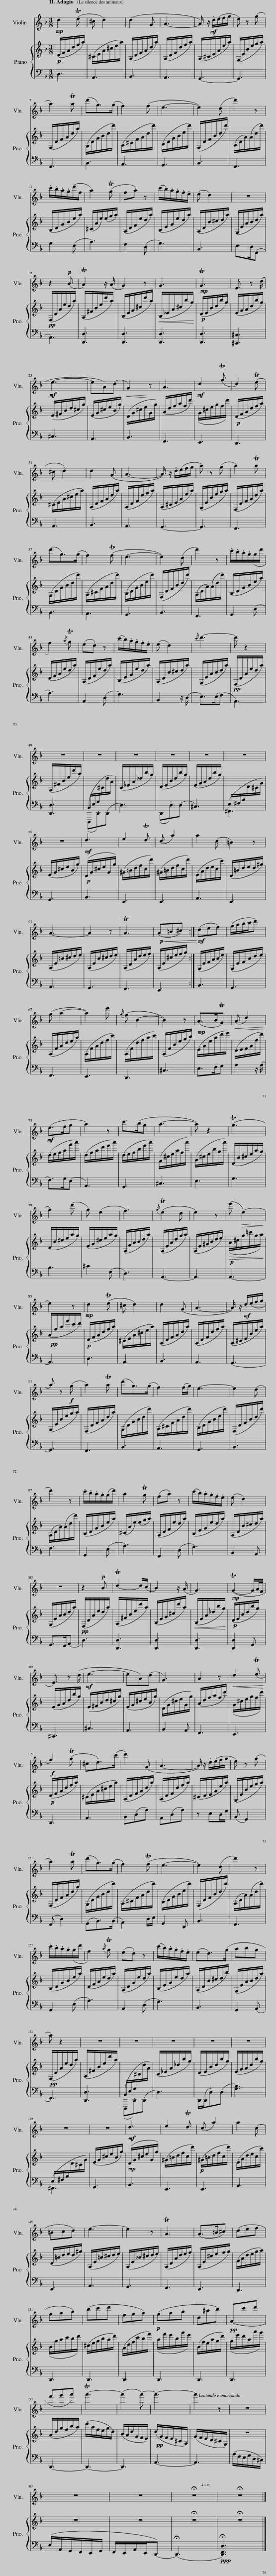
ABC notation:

X:1
%%score 1 { 2 | 3 }
L:1/8
Q:1/4=72
M:3/8
I:linebreak $
K:F
V:1 treble
V:2 treble
V:3 bass
V:1
!mp! d2 (Te | ^c d2) | (d2 G | A3- | A/) z/!mf! .d/(e/f/g/ | %5
 e) z (g |$ a2) Ta | (d'g>)(g | f2) (f | e3- | %10
 e2) (d | d'2) z |$ .c'/.b/.a/.g/(d'/f/ | a2) (Tg | f.a) z | %15
 (c'/b/).a/.g/.f/.e/ | (e d2) | z3 |$ z2!p! (B | TA2) z/ (A/ | %20
 G2) z | G3 |!mp! TG3 | E3/2 z (d/ |$!mf! e3- | %25
 eA)(d |!<(! G2)!<)! z | A3 |!mf! d2 (Tg | d2) (Te |$ %30
 ^c .d2) | d2 (G | A3- | A/) z/ .d/(e/f/g/ | a) z (g | %35
 a2) Ta |$ (d'g>)(g | f2) (Tf | e3- | e2) (d | %40
 d'2) z | .c'/.b/.a/.g/(g/d'/ |$ f2){/a} Tg | (e.d) z | (c'/b/).a/.g/.f/.e/ | %45
 (e d2) |{/c'} d'3- | d' z2 |$ z3 | z3 | %50
 z3 | z3 | z3 | z3 |$ z3 | %55
!mf! d3 | e2 Td | (c a2) | a2 (c | =B2) z |$ %60
 A3- | A2 z | TA3 |!p!!<(! (A=B^c)!<)! :|!mf! (def) | %65
 (g/a/b/c'/d') |$ (g a2- | a2) e' |{/g} (f B2- | B2) z | %70
!mp! (A>BTG) |!<(! (A d2)!<)! |$!mf! (e>fg | a2) z | c'>(bg | %75
 a3- | a) z2 | (Tg3 |$ g2) (d' | g) (e2 | %80
 f3) |{/g} (Te2 d | e2) z | (e'!>(! e2-)!>)! |$ e2 z | %85
!mp! d2 (Te | ^c d2) | d2 (G | A3- | A/) z/!mf! .d/(e/f/g/ |$ %90
 a) z!f! (g | a2) Ta | (d'g>)(g | f2) (f/g/) | e3- | %95
 e2 (d |$ d'2) z | .c'/.b/.a/.g/(g/d'/) | a2 Tg | (f.a) z | %100
 (c'/b/).a/.g/.f/.e/ | (e d2) |$ z3 | z2!p! B | Td2- d/(c/ | %105
 B2) z/ (A/ | G3) |!mp! (TG2- G/A/4F/4 |$ E3/2) z (d/ |!mf! e3- | %110
 eA)(d | G3) | A2 z |!<(! d2 (Te!<)! |$!f! f2) (Tg | %115
 ^c.d>)(c' | d'2) (G | A3- | A/) z/ .d/(e/f/g/ | e) z (g |$ %120
 a2) Ta | (d'g>)(g | f2) (Tf | e3- | e2) (d | %125
 d'2) z |$ .c'/.b/.a/.g/(g/d'/ | f2){/a} Tg | (e.d) z | (c'/b/).a/.g/.f/.e/ | %130
 (ed>)(g | abg |$ a) z2 | z3 | z3 | %135
 z3 | z3 | z3 |$ z3 | z3 | %140
!mf! d3 | e2 Td | (c a2) | a2 (c |$ =Bcd) | %145
 e3- | e2 z | TA3 | (A>=B^c) | (def |$ %150
 gab) | (d'e'f' | fga) |!p! (gab | d^c'd') | %155
!pp! (Ae'f' |$ f'g'a') | Ta'3- | (a'2 a'-) | a'3- | %160
 a'2 z | z3 |$ z3 | z3 |[Q:3/8=25] !fermata!z3 | %165
 !fermata!z3 |] %166
V:2
 (D/F/A/d/f/a/) | (^C/E/A/^c/e/a/) | (A,/D/F/A/d/a/) | (A,/D/F/d/f/a/) | (A,/^C/E/A/e/a/) | %5
 (G,/E/B/e/g/a/) |$ (F,/D/F/A/d/a/) | (G,/D/G/B/d/d'/) | (A,/^C/F/A/d/d'/) | (B,/D/G/B/e/d'/) | %10
 (F,/D/F/B/d/d'/) | (A,/D/A/)(A/d/d'/) |$ (B,/D/G/B/e/a/) | (^C/A/e/)(e/g/a/) | (A,/D/F/e/d/a/) | %15
 (B,/E/G/e/d/a/) | (A,/D/B/^c/d/a/) | (G,/E/A/B/d/a/) |$ (F,/D/A/e/d/a/) | (A,/^F/B/e/d'/a/) | %20
 (B,/E/G/^c/d'/a/) | (B,/_E/A/^c/b/g/) |!p! (D/E/B/d/b/g/) | (E/G/A/d/b/g/) |$ (E/^F/B/d/^c/g/) | %25
 (E/G/^c/e/B/g/) | (D/G/^c/e/G/g/) | (A/d/f/a/f/d'/) | (G/^c/e/g/f/d'/) | (D/F/A/d/f/a/) |$ %30
 (^C/E/A/^c/e/a/) | (A,/D/F/A/d/a/) | (A,/D/F/d/f/a/) | (A,/^C/E/A/e/a/) | (G,/E/B/e/g/a/) | %35
 (F,/D/F/A/d/a/) |$ (G,/D/G/B/d/d'/) | (A,/^C/F/A/d/d'/) | (B,/D/G/B/e/d'/) | (F,/D/F/B/d/d'/) | %40
 (A,/D/A/)(A/d/d'/) | (B,/D/G/B/e/a/) |$ (D/F/A/e/d/a/) | (A,/D/F/e/d/a/) | (B,/E/G/e/d/a/) | %45
 (A,/D/B/^c/d/a/) | (G,/E/A/B/d/a/) | (F,/D/A/e/d/a/) |$ (A,/^F/B/e/d'/a/) |[I:staff +1] (B,,/E,/G,/[I:staff -1]^C/d/A/) | %50
 (C/_E/A/_d/b/g/) | (D/E/B/d/b/g/) | (E/G/A/d/b/g/) |[I:staff +1] (E,/^F,/B,/[I:staff -1]D/^C/G/) |$ (E/G/^c/e/B/g/) | %55
!p! (D/G/^c/e/G/g/) | (^G/=B/d/f/c/d'/) | (^G/=B/d/f/c/d'/) | (E/A/d/e/c/c'/) | (D/=B/d/e/d/^g/) |$ %60
 (A,/E/=B/^c/d/e/) | (A,/E/B/^c/d/e/) | (A,/D/A/d/e/f/) | (A,/E/^c/e/f/g/) :| (G,/E/F/A/B/e/) | %65
 (G,/E/F/B/d/e/) |$ (A,/F/A/d/e/a/) | (A,/F/A/d/f/c'/) | (A,/F/d/f/a/c'/) | (A,/F/B/e/g/b/) | %70
 (E/A/e/a/d'/e'/) | (D/E/F/A/f/d'/) |$ (d/e/f/a/f'/a'/) | (d/f/a/d'/e'/a'/) | (d/e/f/b/e'/a'/) | %75
 (F/^c/e/a/f/a'/) | (G/^c/e/b/g/a'/) | (D/B/^c/e/a/g/) |$ (D/B/^c/e/a/g/) | (E/G/^c/e/a/g/) | %80
 (A,/F/A/B/d/a/) | (A,/E/A/d/g/a/) | (A,/E/^G/B/d/e/) |!>(! (A/^c/g/=c'/g/a/)!>)! |$!pp! (A/f/a/f'/c'/d'/) | %85
 (D/F/A/d/f/a/) | (^C/E/A/^c/e/a/) | (A,/D/F/A/d/a/) | (A,/D/F/d/f/a/) | (A,/^C/E/B/e/a/) |$ %90
 (G,/E/B/e/g/a/) | (F,/D/F/A/d/a/) | (G,/D/G/B/d/d'/) | (A,/^C/F/A/d/d'/) | (B,/D/G/B/e/d'/) | %95
 (F,/D/F/B/d/d'/) |$ (A,/D/A/)(A/d/d'/) | (B,/D/G/B/e/a/) | (^C/A/e/)(e/g/a/) | (A,/D/F/e/d/a/) | %100
 (B,/E/G/e/d/a/) | (A,/D/B/^c/d/a/) |$ (G,/E/A/B/d/a/) | (F,/D/A/e/d/a/) | (A,/^F/B/e/d'/a/) | %105
 (B,/E/G/^c/d'/a/) | (B,/E/A/_d/b/g/) |!p! (D/E/B/d/b/g/) |$ (E/G/A/d/b/g/) | (E/^F/B/d/^c/g/) | %110
 (E/G/^c/e/B/g/) | (D/G/^c/e/G/g/) | (A/d/f/a/f/d'/) | (G/^c/e/g/f/d'/) |$ (D/F/A/d/f/a/) | %115
 (^C/E/A/^c/e/a/) | (A,/D/F/A/d/a/) | (A,/D/F/d/f/a/) | (^C/D/E/A/e/a/) | (G,/E/B/e/g/a/) |$ %120
 (F,/D/F/A/d/a/) | (G,/D/G/B/d/d'/) | (A,/^C/F/A/d/d'/) | (B,/D/G/B/e/d'/) | (F,/D/F/B/d/d'/) | %125
 (A,/D/A/)(A/d/d'/) |$ (B,/D/G/B/e/a/) | (D/F/A/e/d/a/) | (A,/D/G/e/d/a/) | (B,/E/G/e/d/a/) | %130
 (A,/D/B/^c/d/b/) | (G,/E/A/B/d/a/) |$ (F,/D/A/e/d/a/) | (A,/^F/B/e/d'/a/) |[I:staff +1] (B,,/E,/G,/[I:staff -1]^C/d/A/) | %135
 (C/_E/A/_d/b/g/) | (D/E/B/d/b/g/) | (E/G/A/d/b/g/) |$[I:staff +1] (E,/^F,/B,/[I:staff -1]D/^C/G/) | (E/G/^c/e/B/g/) | %140
!mp! (D/G/^c/e/G/g/) | (^G/=B/d/f/c/d'/) |!p! (^G/=B/d/f/c/d'/) | (E/A/d/e/c/c'/) |$ (D/=B/d/e/d/^g/) | %145
 (A,/E/=B/^c/d/e/) | (A,/E/_B/^c/d/e/) | (A,/D/A/d/e/f/) | (A,/E/^c/e/f/g/) | (F/A/d/e/g/a/) |$ %150
 (B/g/a/c'/b/d'/) | (^c/e/g/b/a/d'/) | (A/d/f/c'/b/f'/) | (a/f'/e'/b/g'/e'/) | (B/f/e/a/g/d'/) | %155
 (g/e'/d'/a/a'/g'/) |$ (A/d/g/f/b/a/) | (d'/a/f/e/g/d/) | (B/A/d/G/F/E/) |!pp! (d/G/F/E/^C/A,/) | %160
 (G/F/E/D/^C/G,/) | z3 |$ z3 | z3 | !fermata!z3 | %165
 !fermata!z3 |] %166
V:3
!p! D,3 | A,,3 | B,,3 | A,,3 | G,,3- | %5
 G,,3 |$ F,,3 | B,,3 | A,,3 | G,,3 | %10
 B,,3 | F,,3 |$ G,2 (E, | A,3) | F,2 (D, | %15
 G,3) | B,,3 | E,>D,(F,, |$!pp! A,,3) | [D,,D,]3 | %20
 [D,,D,]3 |!<(! [D,,D,]3!<)! | [D,,D,]3 | [^C,,^C,]3 |$ ^C,3 | %25
 A,,3 | B,,3 | F,,3 | E,,3 |!p! D,,3 |$ %30
 A,,3 | B,,3 | A,,3 | G,,3- | G,,3 | %35
 F,,3 |$ B,,3 | A,,3 | G,,3 | B,,3 | %40
 F,,3 | G,,2 (E, |$ A,3) | A,,2 (D, | G,3) | %45
 B,,2 z/ (D,/ | E,>)(E,(F,) |!pp! A,,3) |$ [D,,D,]3 | (D,,,.D,,)(D,, | %50
 D,3) | (D,,.D,)(D, | ^C,3) | ^F,,3 |$ G,,3 | %55
 B,,3 | E,,3 | E,,3 | A,,3 | E,,3 |$ %60
 A,,3 | G,,3 | F,,3 | E,,3 :| B,,3 | %65
 G,,3 |$ F,,3 | E,,3 | D,,3 | ^C,3 | %70
 E,>F,G, | A,2 z/ (A,/ |$ F,>)G,(E, | A,,3) | G,,3 | %75
 ^C,3 | E,3 | G,3 |$ B,3 | ^C2 (E, | %80
 D,3) | A,,3- | A,,3 |!p! A,,3- |$ A,,3 | %85
!p! D,3 | A,,3 | B,,3 | A,,3 | G,,3- |$ %90
 G,,3 | F,,3 | B,,3 | A,,3 | G,,3 | %95
 B,,3 |$ F,3 | G,,2 (E, | A,3) | F,,2 (D, | %100
 G,3) | B,,2 A,, |$ G,,>F,,(A,, |!pp! D,3) | [D,,D,]3 | %105
 [D,,D,]3 |!<(! [D,,D,]3!<)! | [D,,D,]2 G,, |$ ^C,,3 | ^C,3 | %110
 A,,3 | B,,2 A,, | F,,3 | E,,3 |$!p! D,,3 | %115
 A,,3 | B,,(D,A,) | A,,(D,A,) | z E,D,/G,/ | (B,, G,,2) |$ %120
 (F,, D,2) | (G,,B,,>)(B,, | A,,2) D,/E,/ | G,,2 D,, | B,,3 | %125
 F,,3 |$ G,,2 (E, | A,3) | A,,2 (D, | G,3) | %130
 B,,3 | G,,2 (A,, |$!pp! F,,3) | [D,,D,]3 | (D,,,.D,,)(D,, | %135
 D,3) | D,,/(D,,/.D,)(D, | [G,B,]3) |$ ^F,,3 | G,,3 | %140
 B,,3 | E,,3 | E,,3 | A,,3 |$ E,,3 | %145
 A,,3 | G,,3 | F,,3 | E,,3 | D,,3 |$ %150
 D,,3 | D,,3 | D,,3 | D,,3 | D,,3 | %155
 D,,3 |$ D,,3- | D,,3- | D,,3 | A,,3- | %160
 A,,3 | (A,/F,/E,/G,/D,/^C,/) |$ (E,/A,,/G,,/F,,/E,,/G,,/ | F,,/E,,/A,,/E,,/D,,-) | (!fermata!D,,3 | %165
!ppp! !fermata![D,,F,,D,]3) |] %166
